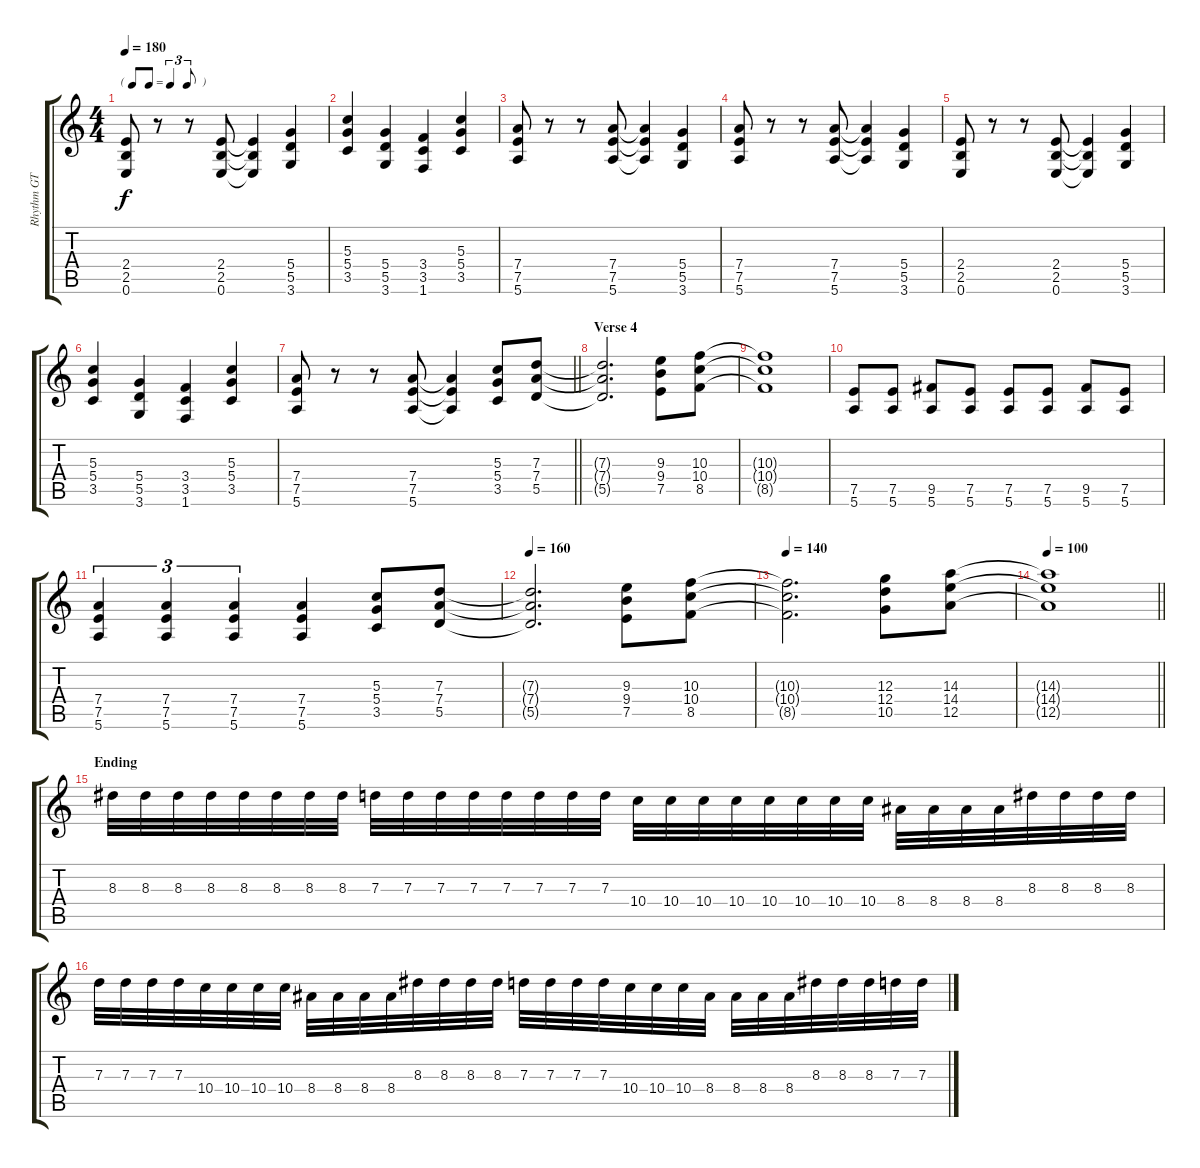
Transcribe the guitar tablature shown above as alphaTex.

\track ("Rhythm GT" "Rhythm GT") {instrument overdrivenguitar}
\staff {score tabs}
\tuning (E4 B3 G3 D3 A2 E2) {hide}
\ts (4 4)
\tf triplet8th
\tempo 180
\clef g2
\ks c
(2.4 2.5 0.6).8{dy f} r.8 r.8 (2.4 2.5 0.6).8 (2.4{t} 2.5{t} 0.6{t}).4 (5.4 5.5 3.6).4 |
(5.3 5.4 3.5).4 (5.4 5.5 3.6).4 (3.4 3.5 1.6).4 (5.3 5.4 3.5).4 |
(7.4 7.5 5.6).8 r.8 r.8 (7.4 7.5 5.6).8 (7.4{t} 7.5{t} 5.6{t}).4 (5.4 5.5 3.6).4 |
(7.4 7.5 5.6).8 r.8 r.8 (7.4 7.5 5.6).8 (7.4{t} 7.5{t} 5.6{t}).4 (5.4 5.5 3.6).4 |
(2.4 2.5 0.6).8 r.8 r.8 (2.4 2.5 0.6).8 (2.4{t} 2.5{t} 0.6{t}).4 (5.4 5.5 3.6).4 |
(5.3 5.4 3.5).4 (5.4 5.5 3.6).4 (3.4 3.5 1.6).4 (5.3 5.4 3.5).4 |
\barLineRight lightlight
(7.4 7.5 5.6).8 r.8 r.8 (7.4 7.5 5.6).8 (7.4{t} 7.5{t} 5.6{t}).4 (5.3 5.4 3.5).8 (7.3 7.4 5.5).8 |
\section ("" "Verse 4")
(7.3{t} 7.4{t} 5.5{t}).2{d} (9.3 9.4 7.5).8 (10.3 10.4 8.5).8 |
(10.3{t} 10.4{t} 8.5{t}).1 |
(7.5 5.6).8 (7.5 5.6).8 (9.5 5.6).8 (7.5 5.6).8 (7.5 5.6).8 (7.5 5.6).8 (9.5 5.6).8 (7.5 5.6).8 |
(7.4 7.5 5.6).4{tu (3 2)} (7.4 7.5 5.6).4{tu (3 2)} (7.4 7.5 5.6).4{tu (3 2)} (7.4 7.5 5.6).4 (5.3 5.4 3.5).8 (7.3 7.4 5.5).8 |
\tempo 160
(7.3{t} 7.4{t} 5.5{t}).2{d} (9.3 9.4 7.5).8 (10.3 10.4 8.5).8 |
\tempo 140
(10.3{t} 10.4{t} 8.5{t}).2{d} (12.3 12.4 10.5).8 (14.3 14.4 12.5).8 |
\tempo 100
\barLineRight lightlight
(14.3{t} 14.4{t} 12.5{t}).1 |
\section ("" "Ending")
8.3.32 8.3.32 8.3.32 8.3.32 8.3.32 8.3.32 8.3.32 8.3.32 7.3.32 7.3.32 7.3.32 7.3.32 7.3.32 7.3.32 7.3.32 7.3.32 10.4.32 10.4.32 10.4.32 10.4.32 10.4.32 10.4.32 10.4.32 10.4.32 8.4.32 8.4.32 8.4.32 8.4.32 8.3.32 8.3.32 8.3.32 8.3.32 |
7.3.32 7.3.32 7.3.32 7.3.32 10.4.32 10.4.32 10.4.32 10.4.32 8.4.32 8.4.32 8.4.32 8.4.32 8.3.32 8.3.32 8.3.32 8.3.32 7.3.32 7.3.32 7.3.32 7.3.32 10.4.32 10.4.32 10.4.32 8.4.32 8.4.32 8.4.32 8.4.32 8.3.32 8.3.32 8.3.32 7.3.32 7.3.32
